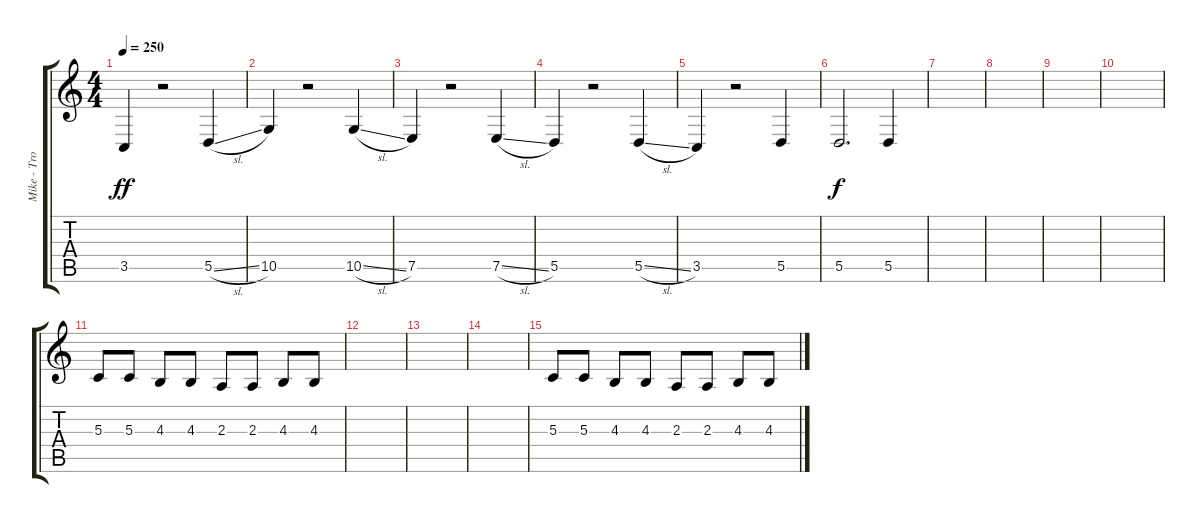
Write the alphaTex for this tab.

\track ("Mike - Trombone" "Mike - Tro") {instrument trombone}
\staff {score tabs}
\tuning (E4 B3 G3 D3 A2 E2) {hide}
\ts (4 4)
\tempo 250
\clef g2
\ks c
3.5.4{dy ff} r.2 5.5{sl}.4 |
10.5.4 r.2 10.5{sl}.4 |
7.5.4 r.2 7.5{sl}.4 |
5.5.4 r.2 5.5{sl}.4 |
3.5.4 r.2 5.5.4 |
5.5.2{d dy f} 5.5.4 |
|
|
|
|
5.3.8 5.3.8 4.3.8 4.3.8 2.3.8 2.3.8 4.3.8 4.3.8 |
|
|
|
5.3.8 5.3.8 4.3.8 4.3.8 2.3.8 2.3.8 4.3.8 4.3.8
